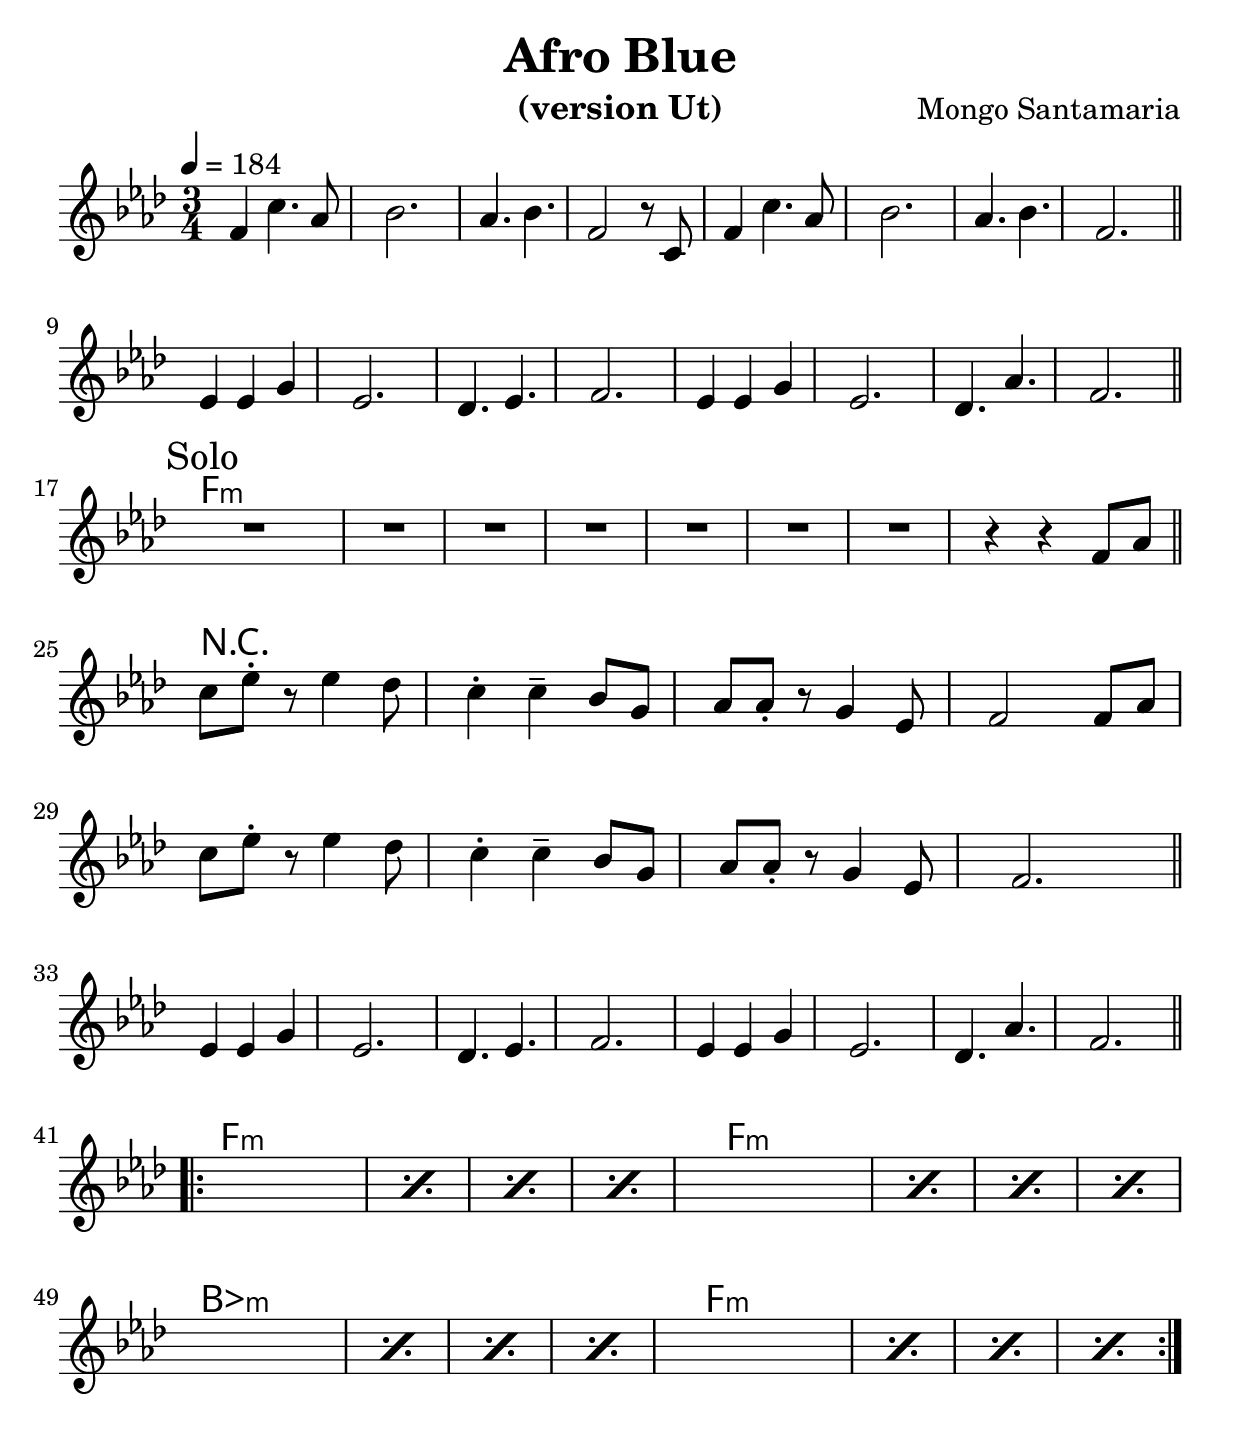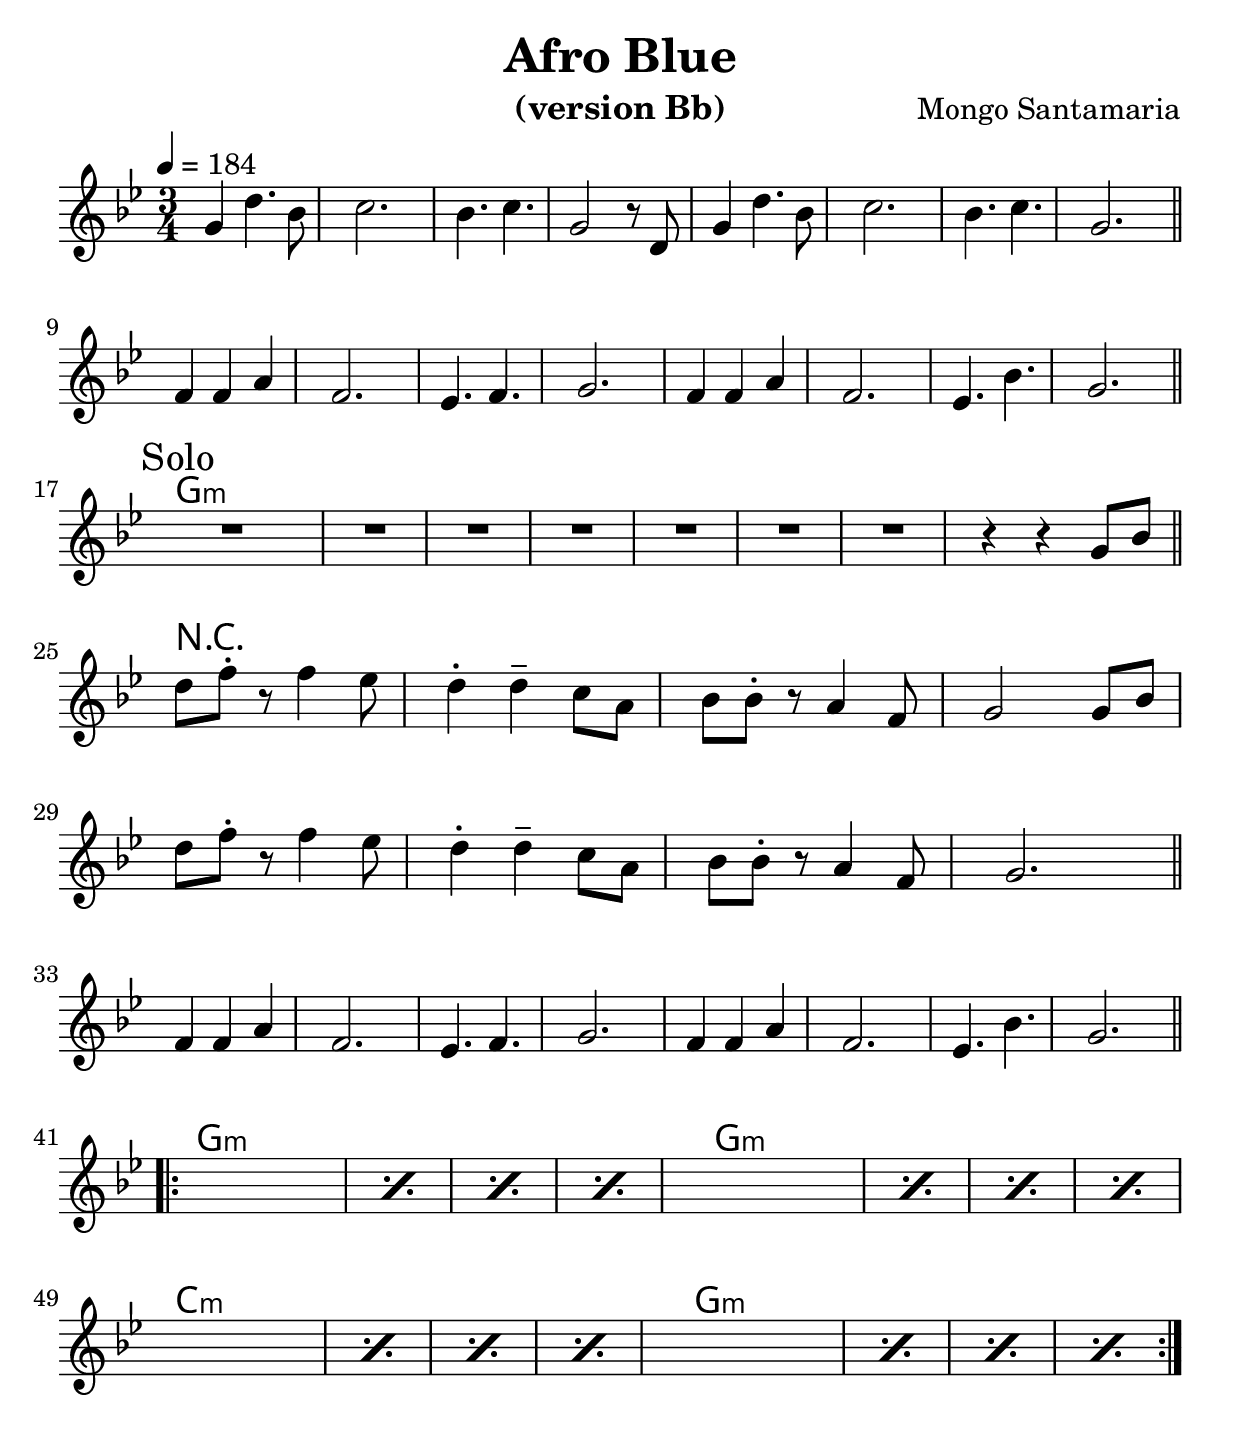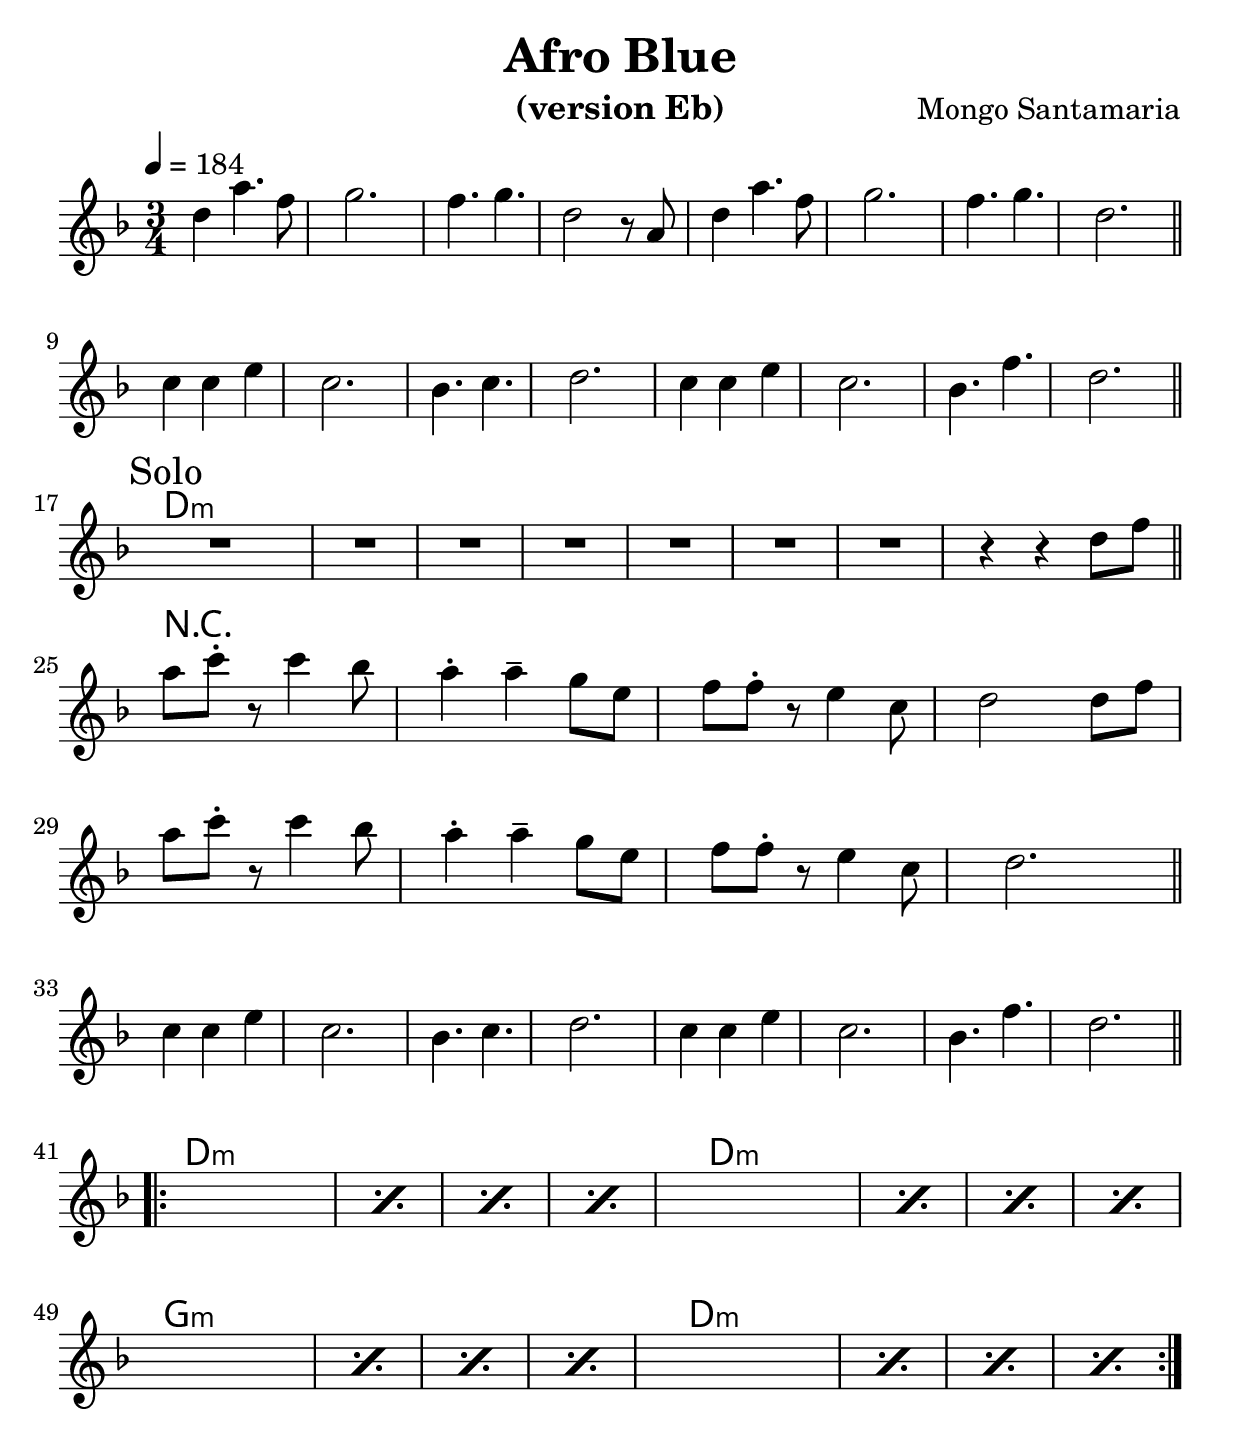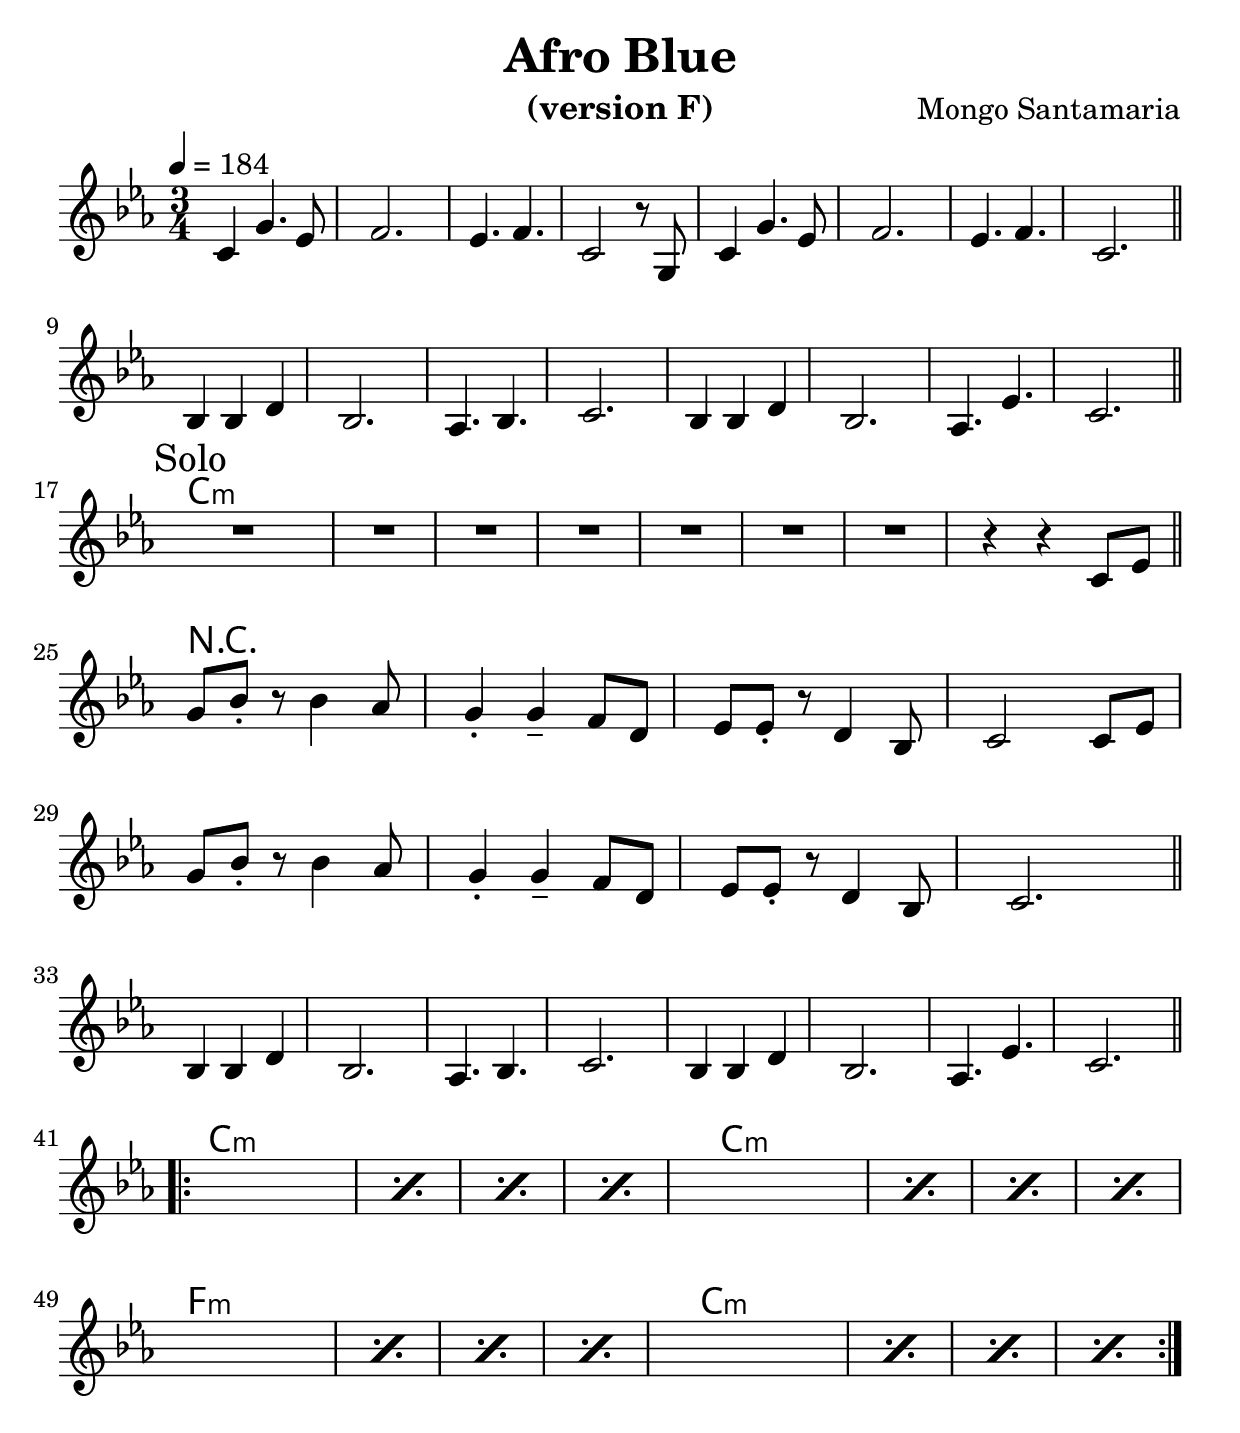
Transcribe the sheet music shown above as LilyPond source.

% Created on Mon Sep 20 15:23:38 CEST 2010

\version "2.20.0"


#(set-global-staff-size 26)

#(set-default-paper-size "a4")


\include "utils/AccordsJazzDefs.ly"


\paper { indent = 0\cm} 



\header {

	title = "Afro Blue" 

 	composer = "Mongo Santamaria"

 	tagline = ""


}



accords = \chords {
	

	\repeat unfold 16 {s2.} 

	\repeat percent 8 {f:m}

	R2.*16

	\repeat volta 2

	{

	\repeat percent 4 {f2.:m}

	\repeat percent 4 {f:m}

	\repeat percent 4 {bes:m}

	\repeat percent 4 {f:m}}

}


staffViolon = \new Staff {

	\time 3/4

	\tempo 4 = 184 

	\set Staff.midiInstrument = "violin"

	\key aes \major
	\clef treble

	\relative c' { 	

 % Type notes here 

\compressFullBarRests

	f4 c'4. aes8 bes2.

	aes4. bes f2 r8 c

	f4 c'4. aes8 bes2.

	aes4. bes f2. \bar "||"

	\break

	ees4 es g es2. des4. es f2.

	es4 es g es2. des4. aes' f2.

	\bar "||"

	\break

	\mark \markup {Solo}

	R2.*7 r4 r f8 aes

	\bar "||"

	\break

	c es-. r es4 des8 c4-. c-- bes8 g aes aes-. r g4 es8 f2

	f8 aes \break 

	c es-. r es4 des8 c4-. c-- bes8 g aes aes-. r g4 es8 f2.

	\bar "||"

	\break

	ees4 es g es2. des4. es f2.

	es4 es g es2. des4. aes' f2.

	\bar " ||"

	\break

\repeat volta 2

{\bar ".|:-||"

	\repeat percent 4 {s2.}

	\repeat percent 4 {s2.} \break

	\repeat percent 4 {s2.}

	\repeat percent 4 {s2.}

}

	}

}


theme = \staffViolon


\include "utils/books.ly"